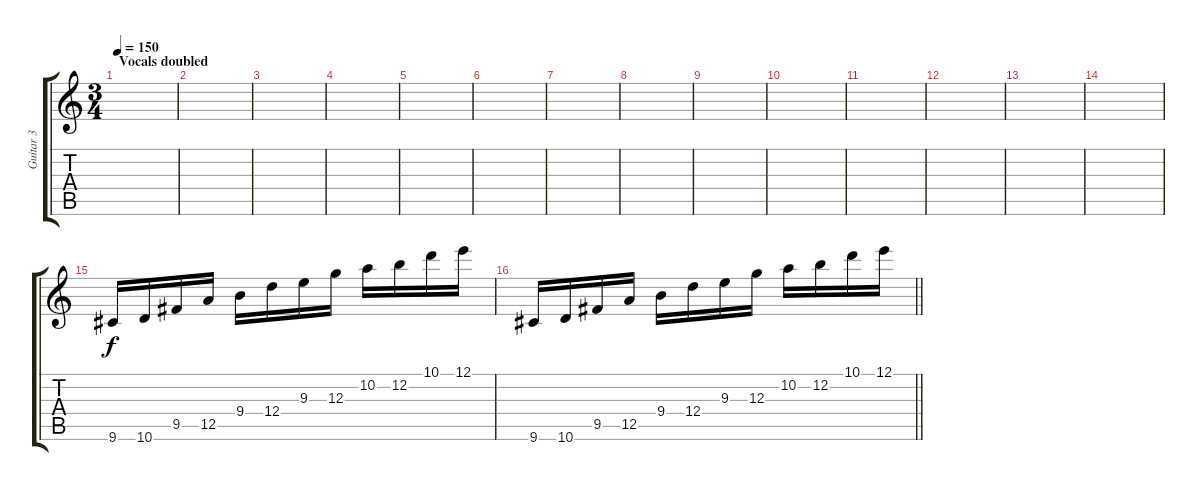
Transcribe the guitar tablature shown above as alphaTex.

\track ("Guitar 3" "Guitar 3") {instrument distortionguitar}
\staff {score tabs}
\tuning (E4 B3 G3 D3 A2 E2) {hide}
\ts (3 4)
\section ("" "Vocals doubled")
\tempo 150
\clef g2
\ks c
|
|
|
|
|
|
|
|
|
|
|
|
|
|
9.6.16{dy f} 10.6.16 9.5.16 12.5.16 9.4.16 12.4.16 9.3.16 12.3.16 10.2.16 12.2.16 10.1.16 12.1.16 |
\barLineRight lightlight
9.6.16 10.6.16 9.5.16 12.5.16 9.4.16 12.4.16 9.3.16 12.3.16 10.2.16 12.2.16 10.1.16 12.1.16
